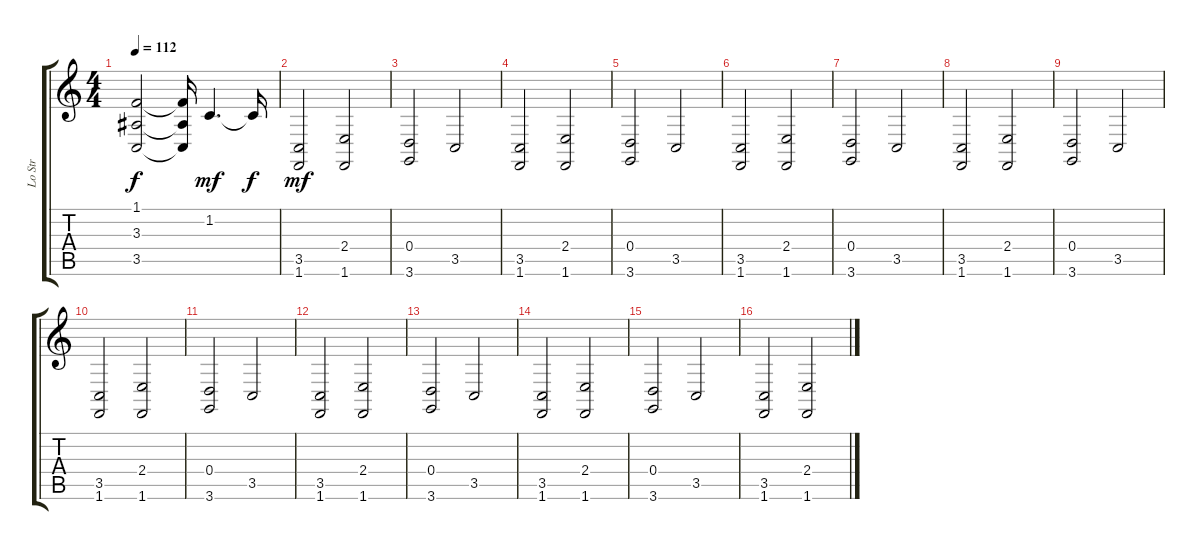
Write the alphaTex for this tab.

\track ("Lo Str" "Lo Str") {instrument stringensemble1}
\staff {score tabs}
\tuning (E4 B3 G3 D3 A2 E2) {hide}
\ts (4 4)
\tempo 112
\clef g2
\ks c
(1.1{t} 3.3{t} 3.5{t}).2{dy f} (1.1{t} 3.3{t} 3.5{t}).16 1.2.4{d dy mf} 1.2{t}.16{dy f} |
(3.5 1.6).2{dy mf} (2.4 1.6).2 |
(0.4 3.6).2 3.5.2 |
(3.5 1.6).2 (2.4 1.6).2 |
(0.4 3.6).2 3.5.2 |
(3.5 1.6).2 (2.4 1.6).2 |
(0.4 3.6).2 3.5.2 |
(3.5 1.6).2 (2.4 1.6).2 |
(0.4 3.6).2 3.5.2 |
(3.5 1.6).2 (2.4 1.6).2 |
(0.4 3.6).2 3.5.2 |
(3.5 1.6).2 (2.4 1.6).2 |
(0.4 3.6).2 3.5.2 |
(3.5 1.6).2 (2.4 1.6).2 |
(0.4 3.6).2 3.5.2 |
(3.5 1.6).2 (2.4 1.6).2
